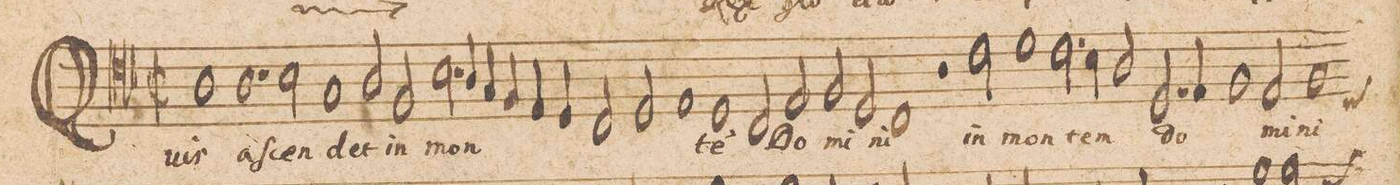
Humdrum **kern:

**kern	**text
*I"[ALTVS.]	*
*clefC4	*
*k[b-]	*
*met(c|)	*
*M2/1	*
*k[b-]	*
*M2/1	*
*met(c|)	*
1A	Quis
1.A	a-
=55-	=55-
2B-\	-ſcen-
1G	.
=56-	=56-
2A/	-det
2F/	in
2.B-\	mon-
4A/	.
=57-	=57-
4G/	.
4F/	.
4E/	.
4D/	.
2C/	.
2D/	.
=58-	=58-
1E	.
1D	-te(m)
=59-	=59-
2C/	Do-
2E/	.
2F/	-mi-
2D/	.
=60-	=60-
1C	-ni
2r	.
2c\	in
=61-	=61-
1d	mon-
2.c\	.
4B-\	.
=62-	=62-
2A/	-tem
2.D/	do-
4E/	.
1F/	.
=63-	=63-
2E/	-mi-
*custos:C	*
1F	-ni
=64-	=64-
*-	*-
